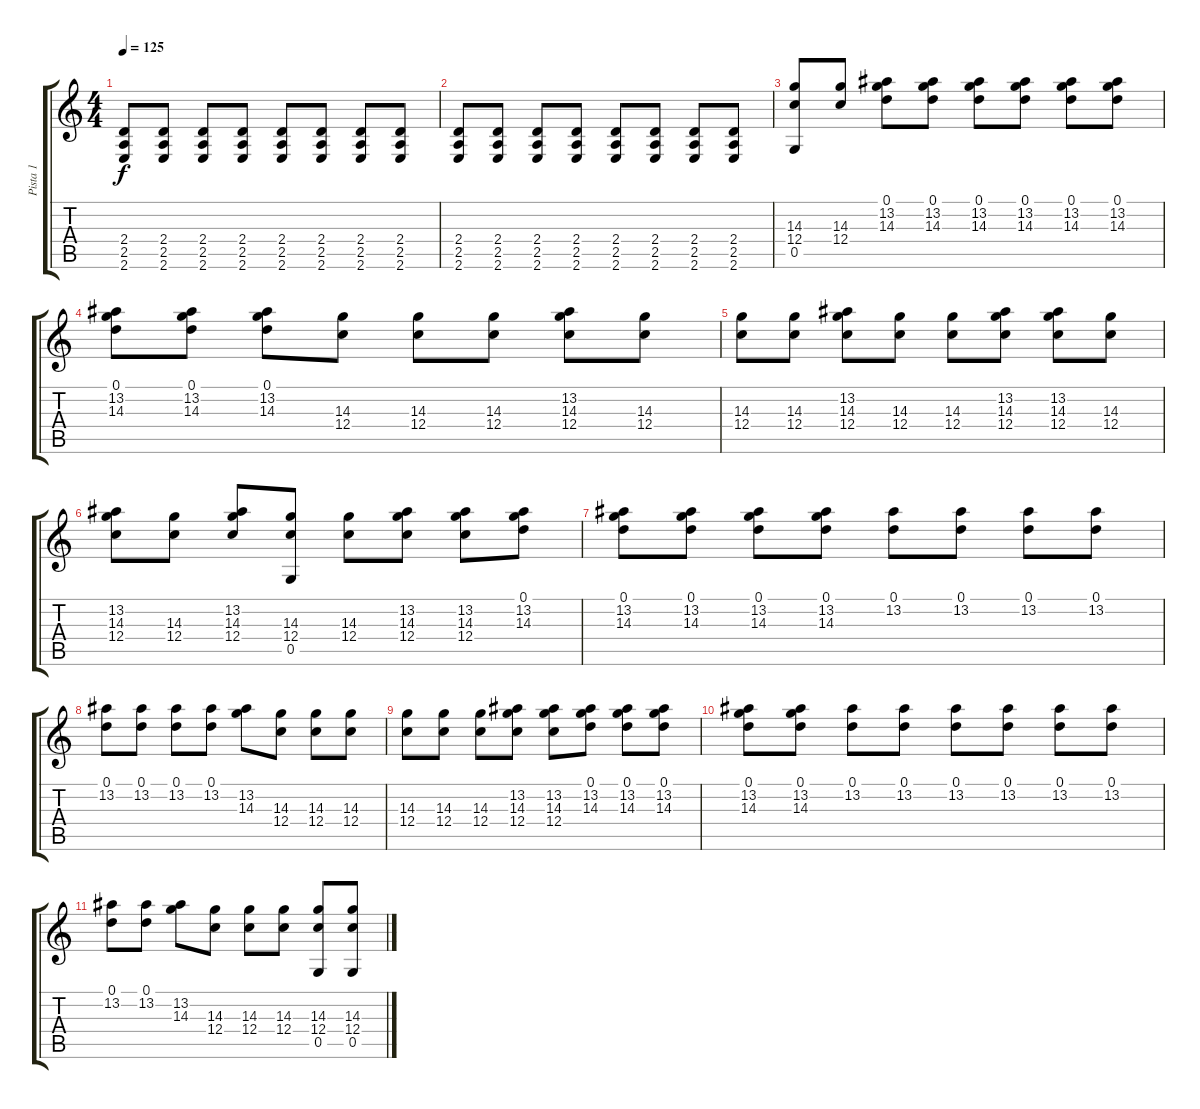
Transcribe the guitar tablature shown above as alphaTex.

\track ("Pista 1" "Pista 1") {instrument overdrivenguitar}
\staff {score tabs}
\tuning (D4 A3 F3 C3 G2 D2) {hide}
\ts (4 4)
\tempo 125
\clef g2
\ks c
(2.4 2.5 2.6).8{dy f} (2.4 2.5 2.6).8 (2.4 2.5 2.6).8 (2.4 2.5 2.6).8 (2.4 2.5 2.6).8 (2.4 2.5 2.6).8 (2.4 2.5 2.6).8 (2.4 2.5 2.6).8 |
(2.4 2.5 2.6).8 (2.4 2.5 2.6).8 (2.4 2.5 2.6).8 (2.4 2.5 2.6).8 (2.4 2.5 2.6).8 (2.4 2.5 2.6).8 (2.4 2.5 2.6).8 (2.4 2.5 2.6).8 |
(14.3 12.4 0.5).8 (14.3 12.4).8 (0.1 13.2 14.3).8 (0.1 13.2 14.3).8 (0.1 13.2 14.3).8 (0.1 13.2 14.3).8 (0.1 13.2 14.3).8 (0.1 13.2 14.3).8 |
(0.1 13.2 14.3).8 (0.1 13.2 14.3).8 (0.1 13.2 14.3).8 (14.3 12.4).8 (14.3 12.4).8 (14.3 12.4).8 (13.2 14.3 12.4).8 (14.3 12.4).8 |
(14.3 12.4).8 (14.3 12.4).8 (13.2 14.3 12.4).8 (14.3 12.4).8 (14.3 12.4).8 (13.2 14.3 12.4).8 (13.2 14.3 12.4).8 (14.3 12.4).8 |
(13.2 14.3 12.4).8 (14.3 12.4).8 (13.2 14.3 12.4).8 (14.3 12.4 0.5).8 (14.3 12.4).8 (13.2 14.3 12.4).8 (13.2 14.3 12.4).8 (0.1 13.2 14.3).8 |
(0.1 13.2 14.3).8 (0.1 13.2 14.3).8 (0.1 13.2 14.3).8 (0.1 13.2 14.3).8 (0.1 13.2).8 (0.1 13.2).8 (0.1 13.2).8 (0.1 13.2).8 |
(0.1 13.2).8 (0.1 13.2).8 (0.1 13.2).8 (0.1 13.2).8 (13.2 14.3).8 (14.3 12.4).8 (14.3 12.4).8 (14.3 12.4).8 |
(14.3 12.4).8 (14.3 12.4).8 (14.3 12.4).8 (13.2 14.3 12.4).8 (13.2 14.3 12.4).8 (0.1 13.2 14.3).8 (0.1 13.2 14.3).8 (0.1 13.2 14.3).8 |
(0.1 13.2 14.3).8 (0.1 13.2 14.3).8 (0.1 13.2).8 (0.1 13.2).8 (0.1 13.2).8 (0.1 13.2).8 (0.1 13.2).8 (0.1 13.2).8 |
(0.1 13.2).8 (0.1 13.2).8 (13.2 14.3).8 (14.3 12.4).8 (14.3 12.4).8 (14.3 12.4).8 (14.3 12.4 0.5).8 (14.3 12.4 0.5).8
